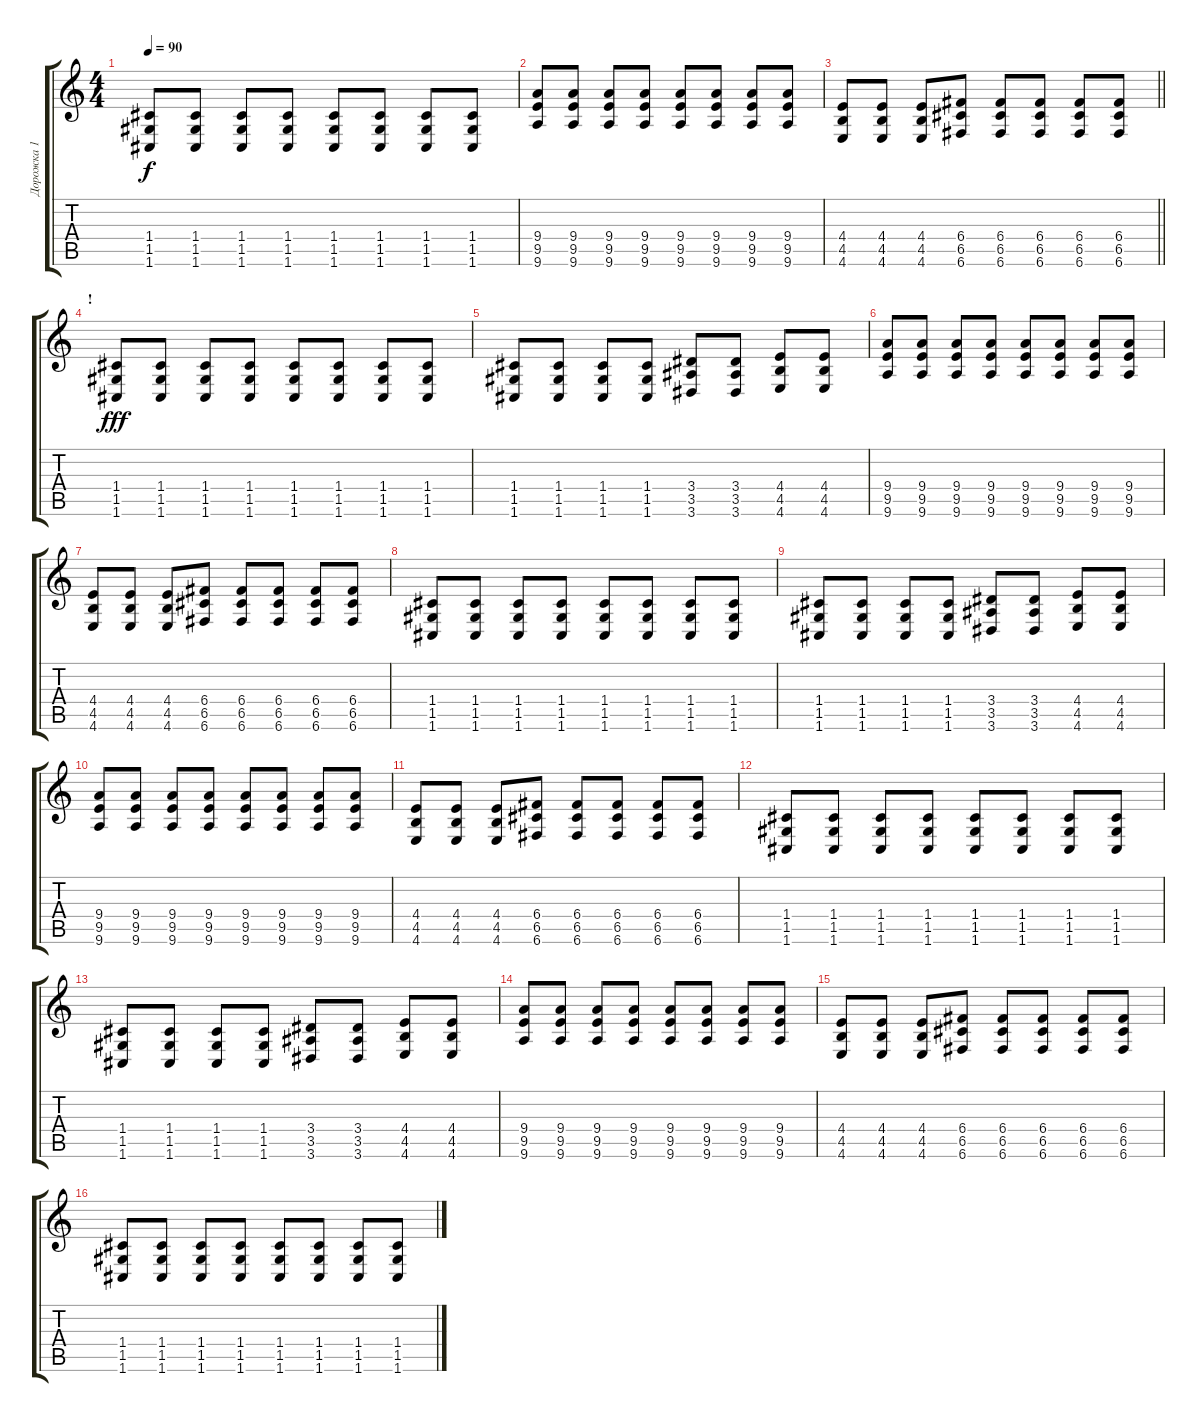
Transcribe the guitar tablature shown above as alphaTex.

\track ("Дорожка 1" "Дорожка 1") {instrument distortionguitar}
\staff {score tabs}
\tuning (D4 A3 F3 C3 G2 C2) {hide}
\ts (4 4)
\tempo 90
\clef g2
\ks c
(1.4 1.5 1.6).8{dy f} (1.4 1.5 1.6).8 (1.4 1.5 1.6).8 (1.4 1.5 1.6).8 (1.4 1.5 1.6).8 (1.4 1.5 1.6).8 (1.4 1.5 1.6).8 (1.4 1.5 1.6).8 |
(9.4 9.5 9.6).8 (9.4 9.5 9.6).8 (9.4 9.5 9.6).8 (9.4 9.5 9.6).8 (9.4 9.5 9.6).8 (9.4 9.5 9.6).8 (9.4 9.5 9.6).8 (9.4 9.5 9.6).8 |
\barLineRight lightlight
(4.4 4.5 4.6).8 (4.4 4.5 4.6).8 (4.4 4.5 4.6).8 (6.4 6.5 6.6).8 (6.4 6.5 6.6).8 (6.4 6.5 6.6).8 (6.4 6.5 6.6).8 (6.4 6.5 6.6).8 |
\section ("" "!")
(1.4 1.5 1.6).8{dy fff} (1.4 1.5 1.6).8 (1.4 1.5 1.6).8 (1.4 1.5 1.6).8 (1.4 1.5 1.6).8 (1.4 1.5 1.6).8 (1.4 1.5 1.6).8 (1.4 1.5 1.6).8 |
(1.4 1.5 1.6).8 (1.4 1.5 1.6).8 (1.4 1.5 1.6).8 (1.4 1.5 1.6).8 (3.4 3.5 3.6).8 (3.4 3.5 3.6).8 (4.4 4.5 4.6).8 (4.4 4.5 4.6).8 |
(9.4 9.5 9.6).8 (9.4 9.5 9.6).8 (9.4 9.5 9.6).8 (9.4 9.5 9.6).8 (9.4 9.5 9.6).8 (9.4 9.5 9.6).8 (9.4 9.5 9.6).8 (9.4 9.5 9.6).8 |
(4.4 4.5 4.6).8 (4.4 4.5 4.6).8 (4.4 4.5 4.6).8 (6.4 6.5 6.6).8 (6.4 6.5 6.6).8 (6.4 6.5 6.6).8 (6.4 6.5 6.6).8 (6.4 6.5 6.6).8 |
(1.4 1.5 1.6).8 (1.4 1.5 1.6).8 (1.4 1.5 1.6).8 (1.4 1.5 1.6).8 (1.4 1.5 1.6).8 (1.4 1.5 1.6).8 (1.4 1.5 1.6).8 (1.4 1.5 1.6).8 |
(1.4 1.5 1.6).8 (1.4 1.5 1.6).8 (1.4 1.5 1.6).8 (1.4 1.5 1.6).8 (3.4 3.5 3.6).8 (3.4 3.5 3.6).8 (4.4 4.5 4.6).8 (4.4 4.5 4.6).8 |
(9.4 9.5 9.6).8 (9.4 9.5 9.6).8 (9.4 9.5 9.6).8 (9.4 9.5 9.6).8 (9.4 9.5 9.6).8 (9.4 9.5 9.6).8 (9.4 9.5 9.6).8 (9.4 9.5 9.6).8 |
(4.4 4.5 4.6).8 (4.4 4.5 4.6).8 (4.4 4.5 4.6).8 (6.4 6.5 6.6).8 (6.4 6.5 6.6).8 (6.4 6.5 6.6).8 (6.4 6.5 6.6).8 (6.4 6.5 6.6).8 |
(1.4 1.5 1.6).8 (1.4 1.5 1.6).8 (1.4 1.5 1.6).8 (1.4 1.5 1.6).8 (1.4 1.5 1.6).8 (1.4 1.5 1.6).8 (1.4 1.5 1.6).8 (1.4 1.5 1.6).8 |
(1.4 1.5 1.6).8 (1.4 1.5 1.6).8 (1.4 1.5 1.6).8 (1.4 1.5 1.6).8 (3.4 3.5 3.6).8 (3.4 3.5 3.6).8 (4.4 4.5 4.6).8 (4.4 4.5 4.6).8 |
(9.4 9.5 9.6).8 (9.4 9.5 9.6).8 (9.4 9.5 9.6).8 (9.4 9.5 9.6).8 (9.4 9.5 9.6).8 (9.4 9.5 9.6).8 (9.4 9.5 9.6).8 (9.4 9.5 9.6).8 |
(4.4 4.5 4.6).8 (4.4 4.5 4.6).8 (4.4 4.5 4.6).8 (6.4 6.5 6.6).8 (6.4 6.5 6.6).8 (6.4 6.5 6.6).8 (6.4 6.5 6.6).8 (6.4 6.5 6.6).8 |
(1.4 1.5 1.6).8 (1.4 1.5 1.6).8 (1.4 1.5 1.6).8 (1.4 1.5 1.6).8 (1.4 1.5 1.6).8 (1.4 1.5 1.6).8 (1.4 1.5 1.6).8 (1.4 1.5 1.6).8
